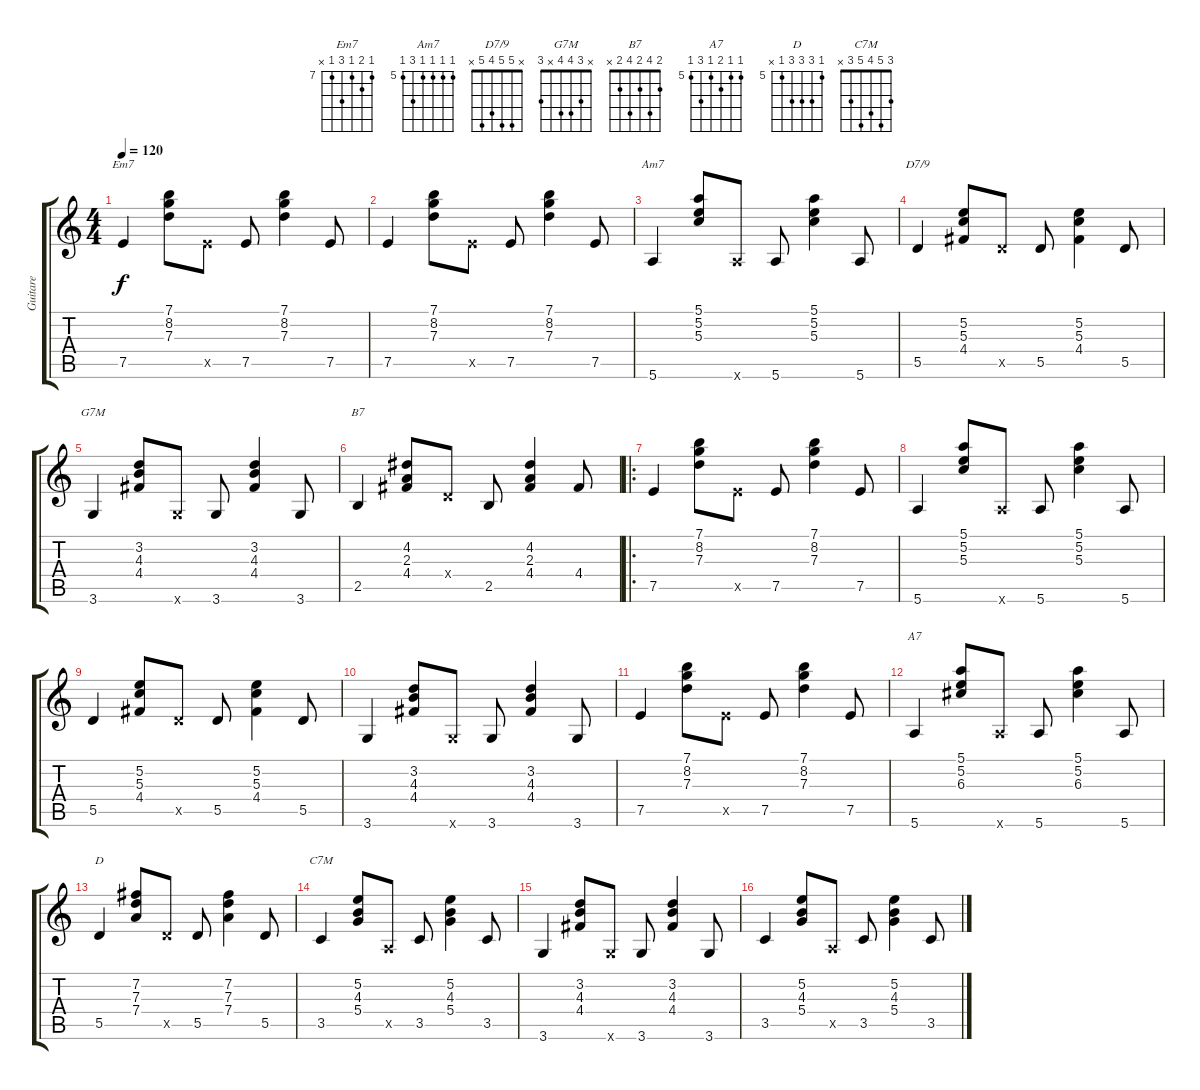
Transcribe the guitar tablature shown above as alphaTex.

\track ("Guitare" "Guitare") {instrument electricguitarjazz}
\staff {score tabs}
\tuning (E4 B3 G3 D3 A2 E2) {hide}
\chord ("Em7" 7 8 7 9 7 x) {firstfret 7}
\chord ("Am7" 5 5 5 5 7 5) {firstfret 5}
\chord ("D7/9" x 5 5 4 5 x)
\chord ("G7M" x 3 4 4 x 3)
\chord ("B7" 2 4 2 4 2 x)
\chord ("A7" 5 5 6 5 7 5) {firstfret 5}
\chord ("D" 5 7 7 7 5 x) {firstfret 5}
\chord ("C7M" 3 5 4 5 3 x)
\ts (4 4)
\tempo 120
\clef g2
\ks c
7.5.4{ch "Em7" dy f} (7.1 8.2 7.3).8 7.5{x}.8 7.5.8 (7.1 8.2 7.3).4 7.5.8 |
7.5.4 (7.1 8.2 7.3).8 7.5{x}.8 7.5.8 (7.1 8.2 7.3).4 7.5.8 |
5.6.4{ch "Am7"} (5.1 5.2 5.3).8 5.6{x}.8 5.6.8 (5.1 5.2 5.3).4 5.6.8 |
5.5.4{ch "D7/9"} (5.2 5.3 4.4).8 5.5{x}.8 5.5.8 (5.2 5.3 4.4).4 5.5.8 |
3.6.4{ch "G7M"} (3.2 4.3 4.4).8 3.6{x}.8 3.6.8 (3.2 4.3 4.4).4 3.6.8 |
2.5.4{ch "B7"} (4.2 2.3 4.4).8 0.4{x}.8 2.5.8 (4.2 2.3 4.4).4 4.4.8 |
\ro
7.5.4 (7.1 8.2 7.3).8 7.5{x}.8 7.5.8 (7.1 8.2 7.3).4 7.5.8 |
5.6.4 (5.1 5.2 5.3).8 5.6{x}.8 5.6.8 (5.1 5.2 5.3).4 5.6.8 |
5.5.4 (5.2 5.3 4.4).8 5.5{x}.8 5.5.8 (5.2 5.3 4.4).4 5.5.8 |
3.6.4 (3.2 4.3 4.4).8 3.6{x}.8 3.6.8 (3.2 4.3 4.4).4 3.6.8 |
7.5.4 (7.1 8.2 7.3).8 7.5{x}.8 7.5.8 (7.1 8.2 7.3).4 7.5.8 |
5.6.4{ch "A7"} (5.1 5.2 6.3).8 5.6{x}.8 5.6.8 (5.1 5.2 6.3).4 5.6.8 |
5.5.4{ch "D"} (7.2 7.3 7.4).8 5.5{x}.8 5.5.8 (7.2 7.3 7.4).4 5.5.8 |
3.5.4{ch "C7M"} (5.2 4.3 5.4).8 0.5{x}.8 3.5.8 (5.2 4.3 5.4).4 3.5.8 |
3.6.4 (3.2 4.3 4.4).8 3.6{x}.8 3.6.8 (3.2 4.3 4.4).4 3.6.8 |
3.5.4 (5.2 4.3 5.4).8 0.5{x}.8 3.5.8 (5.2 4.3 5.4).4 3.5.8
